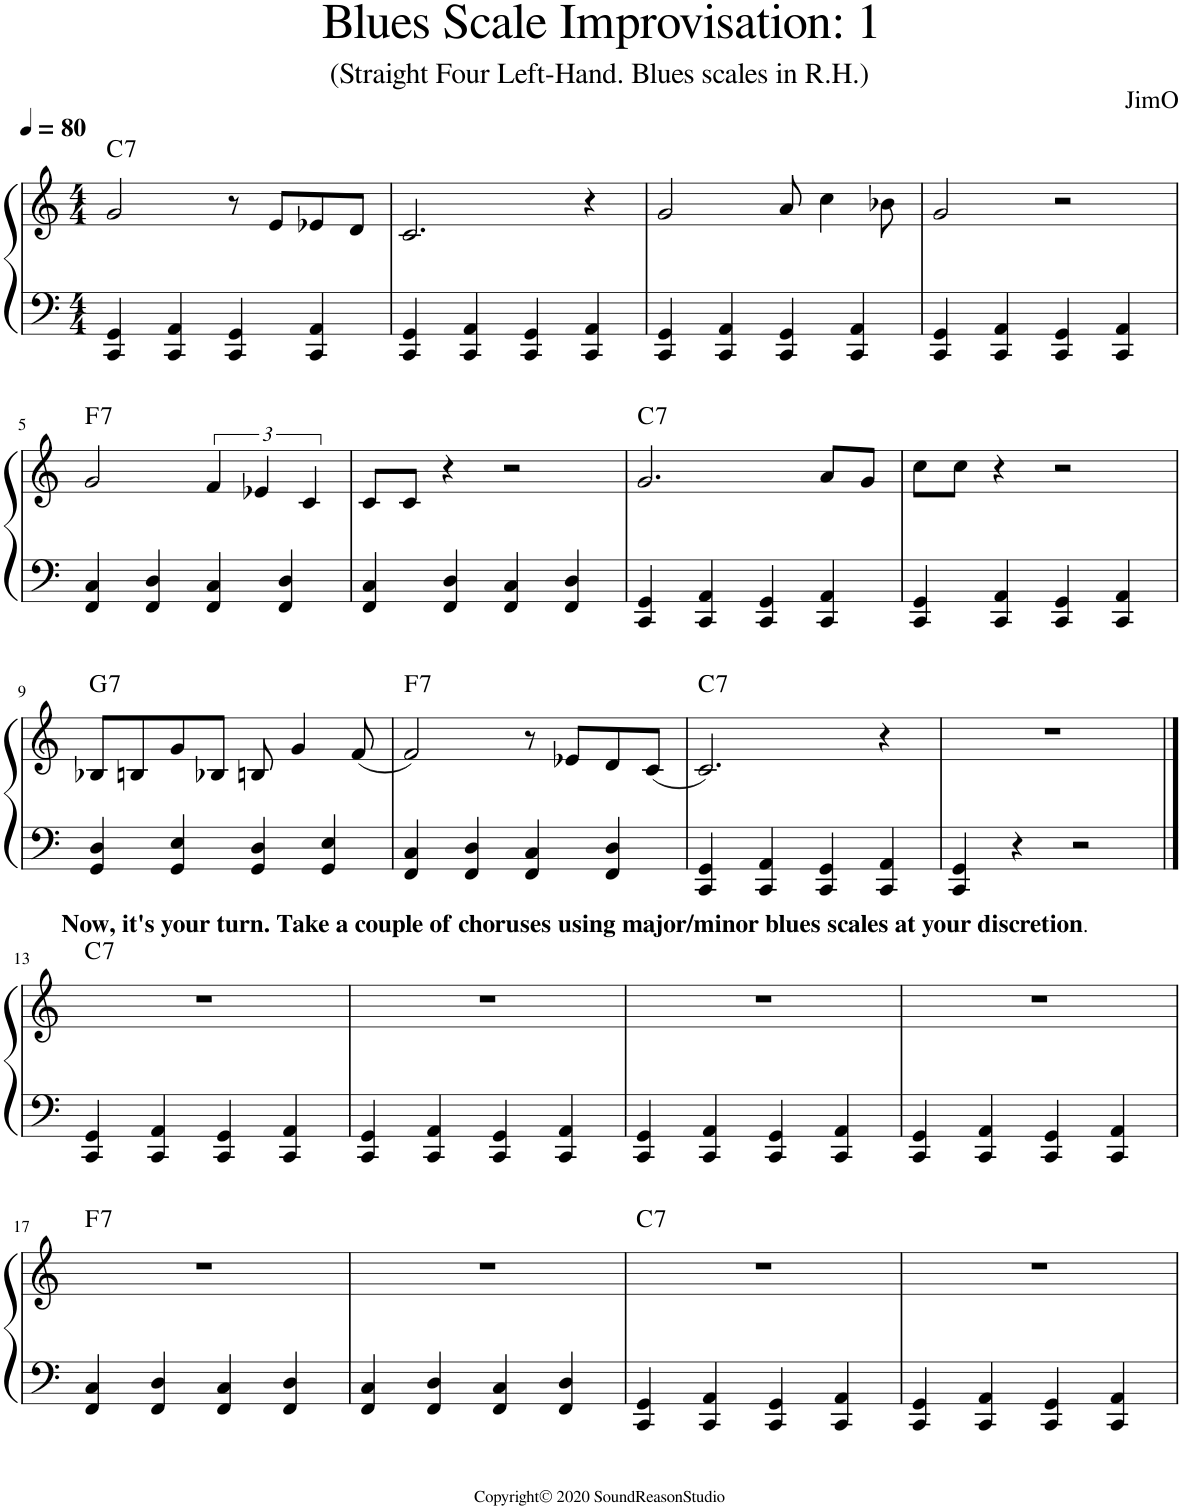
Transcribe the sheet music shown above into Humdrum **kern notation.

**kern	**kern	**harte
*part1	*part1	*part1
*staff2	*staff1	*
*I"Piano	*	*
*I'Pno.	*	*
*clefF4	*clefG2	*
*k[]	*k[]	*
*M4/4	*M4/4	*
*MM80	*MM80	*
=1	=1	=1
!	!	!LO:H:kt=7
4CC/ 4GG/	2g/	C:7
4CC/ 4AA/	.	.
4CC/ 4GG/	8r	.
.	8e/L	.
4CC/ 4AA/	8e-X/	.
.	8d/J	.
=2	=2	=2
4CC/ 4GG/	2.c/	.
4CC/ 4AA/	.	.
4CC/ 4GG/	.	.
4CC/ 4AA/	4r	.
=3	=3	=3
4CC/ 4GG/	2g/	.
4CC/ 4AA/	.	.
4CC/ 4GG/	8a/	.
.	4cc\	.
4CC/ 4AA/	.	.
.	8b-X\	.
=4	=4	=4
4CC/ 4GG/	2g/	.
4CC/ 4AA/	.	.
4CC/ 4GG/	2r	.
4CC/ 4AA/	.	.
!!LO:LB:g=z
=5	=5	=5
!	!	!LO:H:kt=7
4FF/ 4C/	2g/	F:7
4FF/ 4D/	.	.
4FF/ 4C/	6f/	.
.	6e-X/	.
4FF/ 4D/	.	.
.	6c/	.
=6	=6	=6
4FF/ 4C/	8c/L	.
.	8c/J	.
4FF/ 4D/	4r	.
4FF/ 4C/	2r	.
4FF/ 4D/	.	.
=7	=7	=7
!	!	!LO:H:kt=7
4CC/ 4GG/	2.g/	C:7
4CC/ 4AA/	.	.
4CC/ 4GG/	.	.
4CC/ 4AA/	8a/L	.
.	8g/J	.
=8	=8	=8
4CC/ 4GG/	8cc\L	.
.	8cc\J	.
4CC/ 4AA/	4r	.
4CC/ 4GG/	2r	.
4CC/ 4AA/	.	.
!!LO:LB:g=z
=9	=9	=9
!	!	!LO:H:kt=7
4GG/ 4D/	8B-X/L	G:7
.	8Bn/	.
4GG/ 4E/	8g/	.
.	8B-X/J	.
4GG/ 4D/	8Bn/	.
.	4g/	.
4GG/ 4E/	.	.
.	(8f/	.
=10	=10	=10
!	!	!LO:H:kt=7
4FF/ 4C/	2f/)	F:7
4FF/ 4D/	.	.
4FF/ 4C/	8r	.
.	8e-X/L	.
4FF/ 4D/	8d/	.
.	(8c/J	.
=11	=11	=11
!	!	!LO:H:kt=7
4CC/ 4GG/	2.c/)	C:7
4CC/ 4AA/	.	.
4CC/ 4GG/	.	.
4CC/ 4AA/	4r	.
=12	=12	=12
4CC/ 4GG/	1r	.
4r	.	.
2r	.	.
!!LO:LB:g=z
==13	==13	==13
!	!LO:TX:a:B:t=Now, it's your turn. Take a couple of choruses using major/minor blues scales at your discretion	!
!	!LO:TX:a:t=.	!LO:H:kt=7
4CC/ 4GG/	1r	C:7
4CC/ 4AA/	.	.
4CC/ 4GG/	.	.
4CC/ 4AA/	.	.
=14	=14	=14
4CC/ 4GG/	1r	.
4CC/ 4AA/	.	.
4CC/ 4GG/	.	.
4CC/ 4AA/	.	.
=15	=15	=15
4CC/ 4GG/	1r	.
4CC/ 4AA/	.	.
4CC/ 4GG/	.	.
4CC/ 4AA/	.	.
=16	=16	=16
4CC/ 4GG/	1r	.
4CC/ 4AA/	.	.
4CC/ 4GG/	.	.
4CC/ 4AA/	.	.
!!LO:LB:g=z
=17	=17	=17
!	!	!LO:H:kt=7
4FF/ 4C/	1r	F:7
4FF/ 4D/	.	.
4FF/ 4C/	.	.
4FF/ 4D/	.	.
=18	=18	=18
4FF/ 4C/	1r	.
4FF/ 4D/	.	.
4FF/ 4C/	.	.
4FF/ 4D/	.	.
=19	=19	=19
!	!	!LO:H:kt=7
4CC/ 4GG/	1r	C:7
4CC/ 4AA/	.	.
4CC/ 4GG/	.	.
4CC/ 4AA/	.	.
=20	=20	=20
4CC/ 4GG/	1r	.
4CC/ 4AA/	.	.
4CC/ 4GG/	.	.
4CC/ 4AA/	.	.
=	=	=
*-	*-	*-
